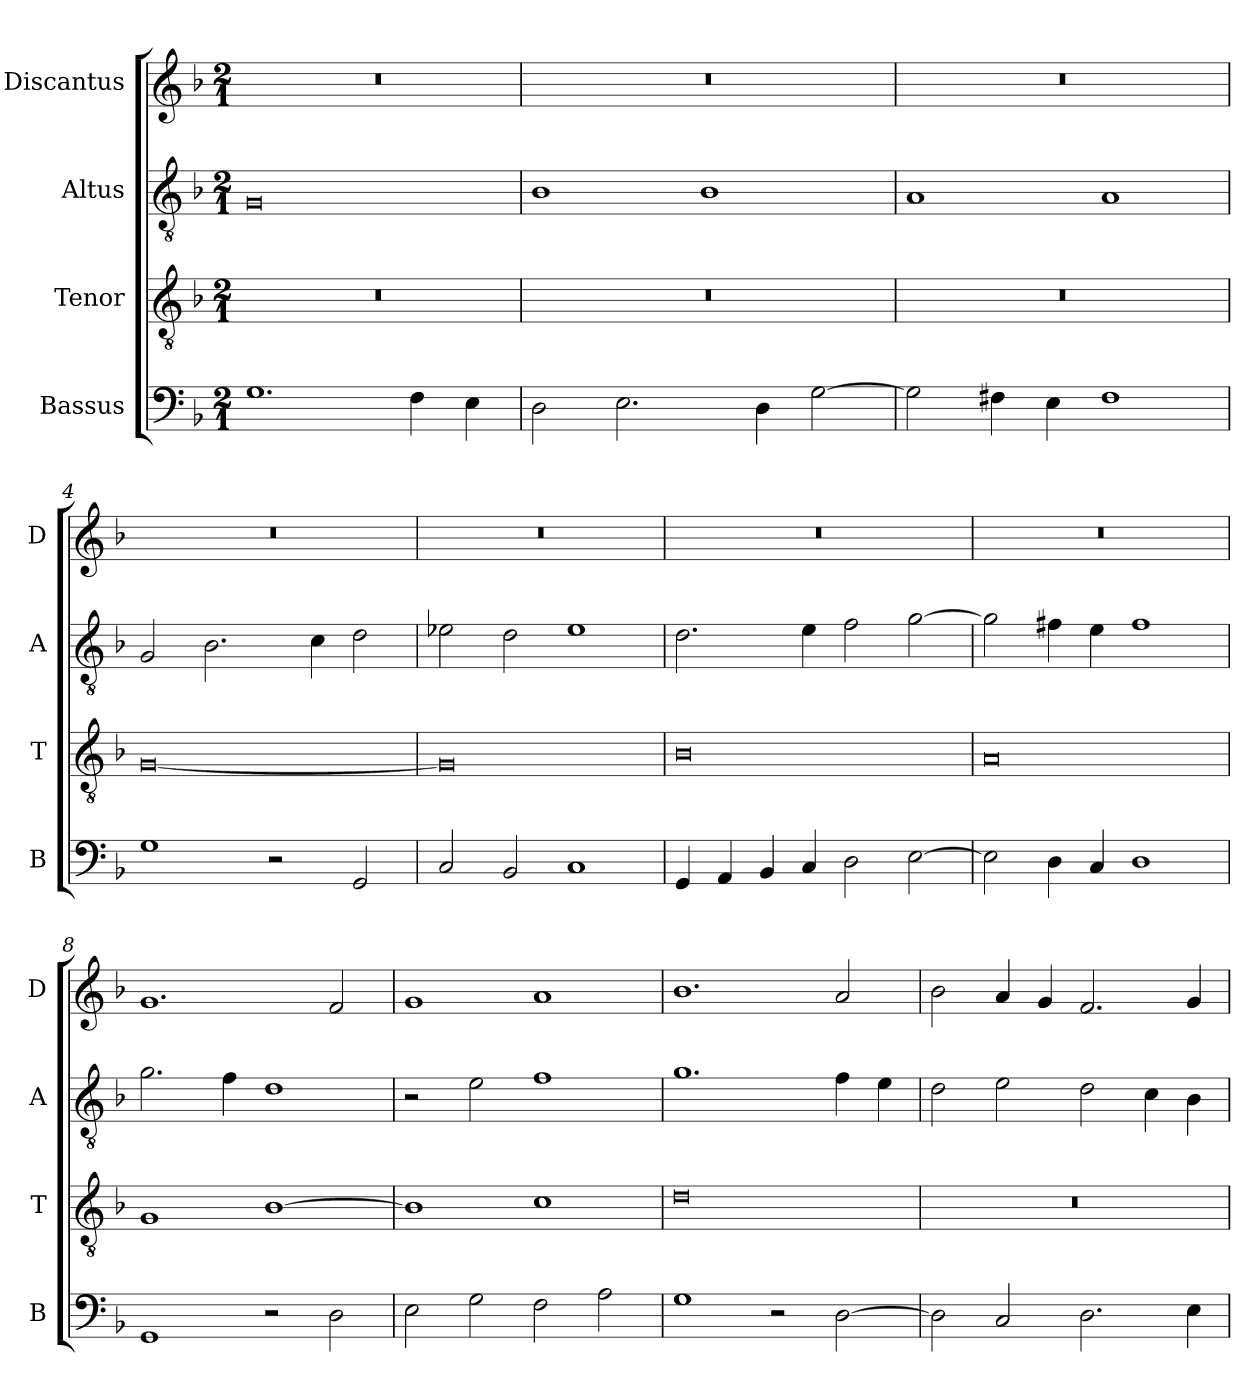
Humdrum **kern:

**kern	**kern	**kern	**kern
*part4	*part3	*part2	*part1
*staff4	*staff3	*staff2	*staff1
*I"Bassus	*I"Tenor	*I"Altus	*I"Discantus
*I'B	*I'T	*I'A	*I'D
*clefF4	*clefGv2	*clefGv2	*clefG2
*k[b-]	*k[b-]	*k[b-]	*k[b-]
*M2/1	*M2/1	*M2/1	*M2/1
=1	=1	=1	=1
1.G	0r	0G	0r
4F	.	.	.
4E	.	.	.
=2	=2	=2	=2
2D	0r	1B-	0r
2.E	.	.	.
.	.	1B-	.
4D	.	.	.
[2G	.	.	.
=3	=3	=3	=3
2G]	0r	1A	0r
4F#X	.	.	.
4E	.	.	.
1F#	.	1A	.
=4	=4	=4	=4
1G	[0G	2G	0r
.	.	2.B-	.
2r	.	.	.
.	.	4c	.
2GG	.	2d	.
=5	=5	=5	=5
2C	0G]	2e-X	0r
2BB-	.	2d	.
1C	.	1e-	.
!!LO:LB:g=z
=6	=6	=6	=6
4GG	0B-	2.d	0r
4AA	.	.	.
4BB-	.	.	.
4C	.	4e	.
2D	.	2f	.
[2E	.	[2g	.
=7	=7	=7	=7
2E]	0A	2g]	0r
4D	.	4f#X	.
4C	.	4e	.
1D	.	1f#	.
=8	=8	=8	=8
1GG	1G	2.g	1.g
.	.	4f	.
2r	[1B-	1d	.
2D	.	.	2f
=9	=9	=9	=9
2E	1B-]	2r	1g
2G	.	2e	.
2F	1c	1f	1a
2A	.	.	.
=10	=10	=10	=10
1G	0d	1.g	1.b-
2r	.	.	.
[2D	.	4f	2a
.	.	4e	.
!!LO:LB:g=z
=11	=11	=11	=11
2D]	0r	2d	2b-
2C	.	2e	4a
.	.	.	4g
2.D	.	2d	2.f
.	.	4c	.
4E	.	4B-	4g
=	=	=	=
*-	*-	*-	*-
